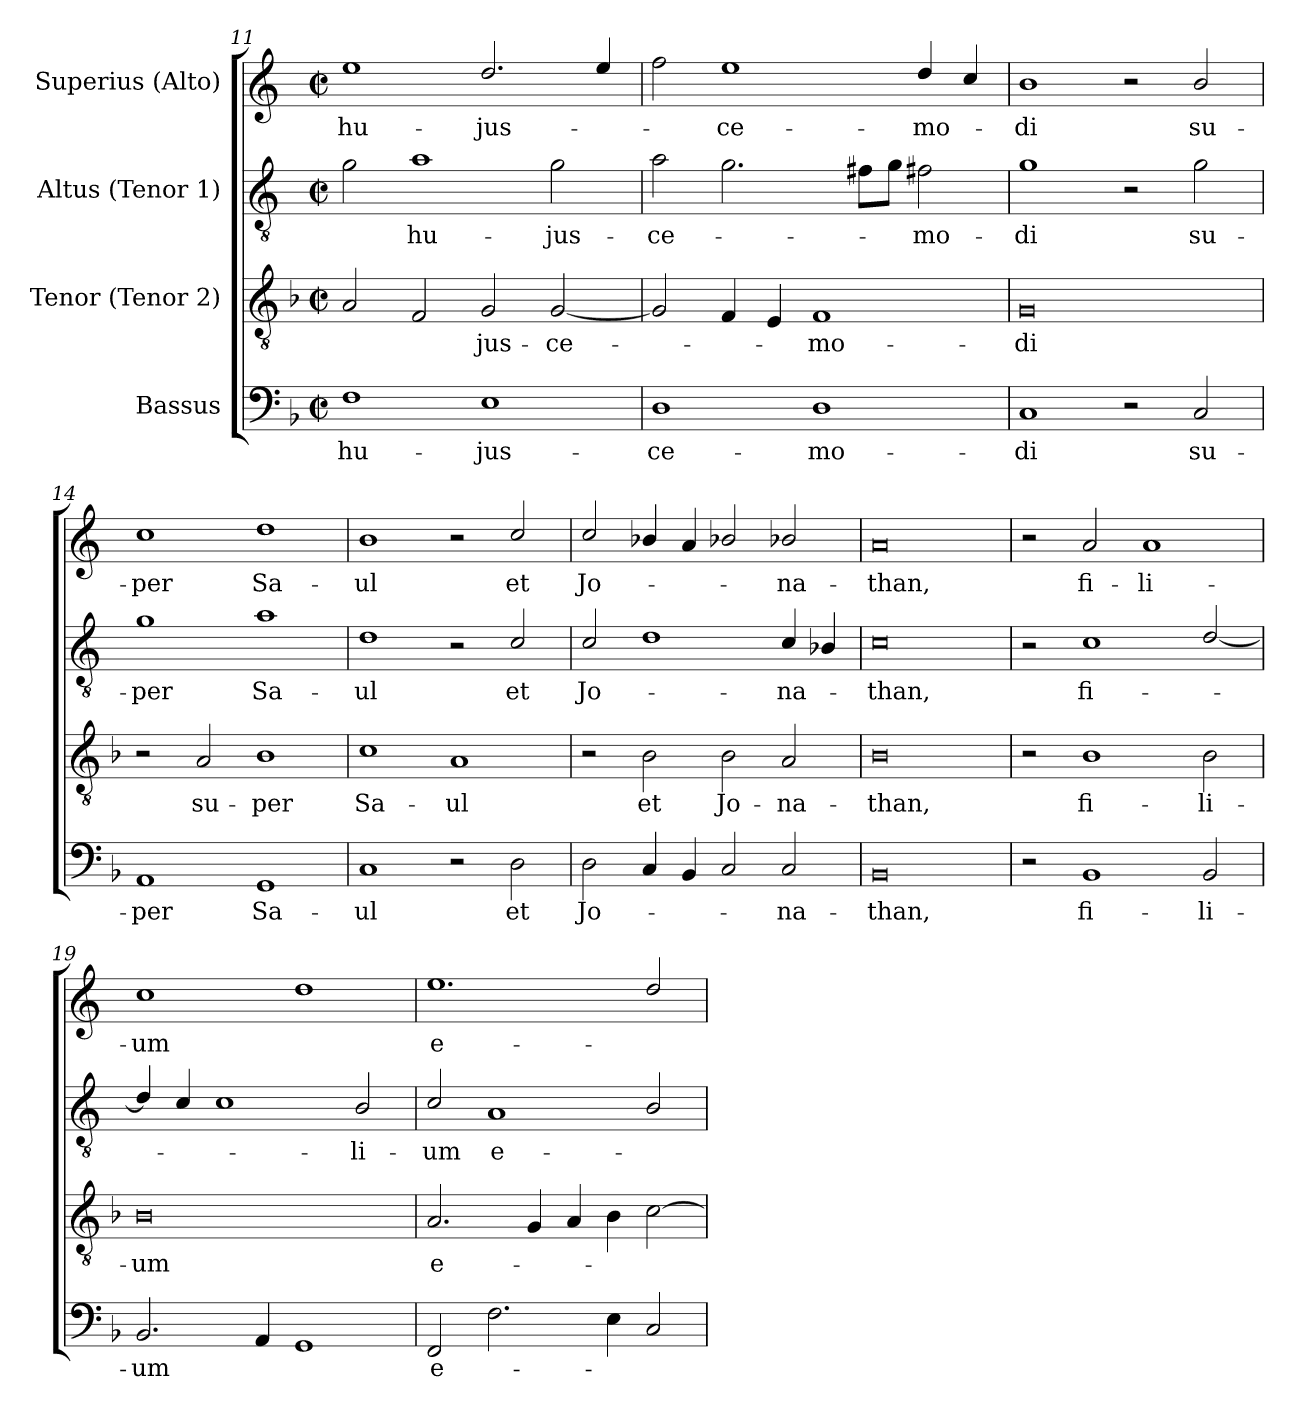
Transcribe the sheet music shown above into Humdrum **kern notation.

**kern	**text	**kern	**text	**kern	**text	**kern	**text
*part4	*part4	*part3	*part3	*part2	*part2	*part1	*part1
*staff4	*staff4	*staff3	*staff3	*staff2	*staff2	*staff1	*staff1
*I"Bassus	*	*I"Tenor (Tenor 2)	*	*I"Altus (Tenor 1)	*	*I"Superius (Alto)	*
*clefF4	*	*clefGv2	*	*clefGv2	*	*clefG2	*
*	*	*	*	*ITrd4c7	*	*ITrd4c7	*
*k[b-]	*	*k[b-]	*	*k[b-]	*	*k[b-]	*
*F:	*	*F:	*	*F:	*	*F:	*
*M2/2	*	*M2/2	*	*M2/2	*	*M2/2	*
*met(c|)	*	*met(c|)	*	*met(c|)	*	*met(c|)	*
=11	=11	=11	=11	=11	=11	=11	=11
!	!LO:LY:b	!	!	!	!	!	!LO:LY:b
1F	hu-	2A/	.	2c\	.	1a	hu-
!	!	!	!	!	!LO:LY:b	!	!
.	.	2F/	.	1d	hu-	.	.
!	!LO:LY:b	!	!LO:LY:b	!	!	!	!LO:LY:b
1E	-jus-	2G/	-jus-	.	.	2.g/	-jus-
!	!	!	!LO:LY:b	!	!LO:LY:b	!	!
.	.	[2G/	-ce-	2c\	-jus-	.	.
.	.	.	.	.	.	4a/	.
=12	=12	=12	=12	=12	=12	=12	=12
!	!LO:LY:b	!	!	!	!LO:LY:b	!	!
1D	-ce-	2G/]	.	2d\	-ce-	2b-\	.
!	!	!	!	!	!	!	!LO:LY:b
.	.	4F/	.	2.c\	.	1a	-ce-
.	.	4E/	.	.	.	.	.
!	!LO:LY:b	!	!LO:LY:b	!	!	!	!
1D	-mo-	1F	-mo-	.	.	.	.
.	.	.	.	8Bn\L	.	.	.
.	.	.	.	8c\J	.	.	.
!	!	!	!	!	!LO:LY:b	!	!LO:LY:b
.	.	.	.	2Bn\	-mo-	4g/	-mo-
.	.	.	.	.	.	4f/	.
=13	=13	=13	=13	=13	=13	=13	=13
!	!LO:LY:b	!	!LO:LY:b	!	!LO:LY:b	!	!LO:LY:b
1C	-di	0G	-di	1c	-di	1e	-di
2r	.	.	.	2r	.	2r	.
!	!LO:LY:b	!	!	!	!LO:LY:b	!	!LO:LY:b
2C/	su-	.	.	2c\	su-	2e/	su-
=14	=14	=14	=14	=14	=14	=14	=14
!	!LO:LY:b	!	!	!	!LO:LY:b	!	!LO:LY:b
1AA	-per	2r	.	1c	-per	1f	-per
!	!	!	!LO:LY:b	!	!	!	!
.	.	2A/	su-	.	.	.	.
!	!LO:LY:b	!	!LO:LY:b	!	!LO:LY:b	!	!LO:LY:b
1GG	Sa-	1B-	-per	1d	Sa-	1g	Sa-
=15	=15	=15	=15	=15	=15	=15	=15
!	!LO:LY:b	!	!LO:LY:b	!	!LO:LY:b	!	!LO:LY:b
1C	-ul	1c	Sa-	1G	-ul	1e	-ul
!	!	!	!LO:LY:b	!	!	!	!
2r	.	1A	-ul	2r	.	2r	.
!	!LO:LY:b	!	!	!	!LO:LY:b	!	!LO:LY:b
2D\	et	.	.	2F/	et	2f/	et
=16	=16	=16	=16	=16	=16	=16	=16
!	!LO:LY:b	!	!	!	!LO:LY:b	!	!LO:LY:b
2D\	Jo-	2r	.	2F/	Jo-	2f/	Jo-
!	!	!	!LO:LY:b	!	!	!	!
4C/	.	2B-\	et	1G	.	4e-X/	.
4BB-/	.	.	.	.	.	4d/	.
!	!	!	!LO:LY:b	!	!	!	!
2C/	.	2B-\	Jo-	.	.	2e-X/	.
!	!LO:LY:b	!	!LO:LY:b	!	!LO:LY:b	!	!LO:LY:b
2C/	-na-	2A/	-na-	4F/	-na-	2e-X/	-na-
.	.	.	.	4E-X/	.	.	.
!!LO:PB:g=z
=17	=17	=17	=17	=17	=17	=17	=17
!	!LO:LY:b	!	!LO:LY:b	!	!LO:LY:b	!	!LO:LY:b
0BB-	-than,	0B-	-than,	0F	-than,	0d	-than,
=18	=18	=18	=18	=18	=18	=18	=18
2r	.	2r	.	2r	.	2r	.
!	!LO:LY:b	!	!LO:LY:b	!	!LO:LY:b	!	!LO:LY:b
1BB-	fi-	1B-	fi-	1F	fi-	2d/	fi-
!	!	!	!	!	!	!	!LO:LY:b
.	.	.	.	.	.	1d	-li-
!	!LO:LY:b	!	!LO:LY:b	!	!	!	!
2BB-/	-li-	2B-\	-li-	[2G/	.	.	.
=19	=19	=19	=19	=19	=19	=19	=19
!	!LO:LY:b	!	!LO:LY:b	!	!	!	!LO:LY:b
2.BB-/	-um	0B-	-um	4G/]	.	1f	-um
.	.	.	.	4F/	.	.	.
.	.	.	.	1F	.	.	.
4AA/	.	.	.	.	.	.	.
1GG	.	.	.	.	.	1g	.
!	!	!	!	!	!LO:LY:b	!	!
.	.	.	.	2E/	-li-	.	.
=20	=20	=20	=20	=20	=20	=20	=20
!	!LO:LY:b	!	!LO:LY:b	!	!LO:LY:b	!	!LO:LY:b
2FF/	e-	2.A/	e-	2F/	-um	1.a	e-
!	!	!	!	!	!LO:LY:b	!	!
2.F\	.	.	.	1D	e-	.	.
.	.	4G/	.	.	.	.	.
.	.	4A/	.	.	.	.	.
4E\	.	4B-\	.	.	.	.	.
2C/	.	[2c\	.	2E/	.	2g/	.
=	=	=	=	=	=	=	=
*-	*-	*-	*-	*-	*-	*-	*-
